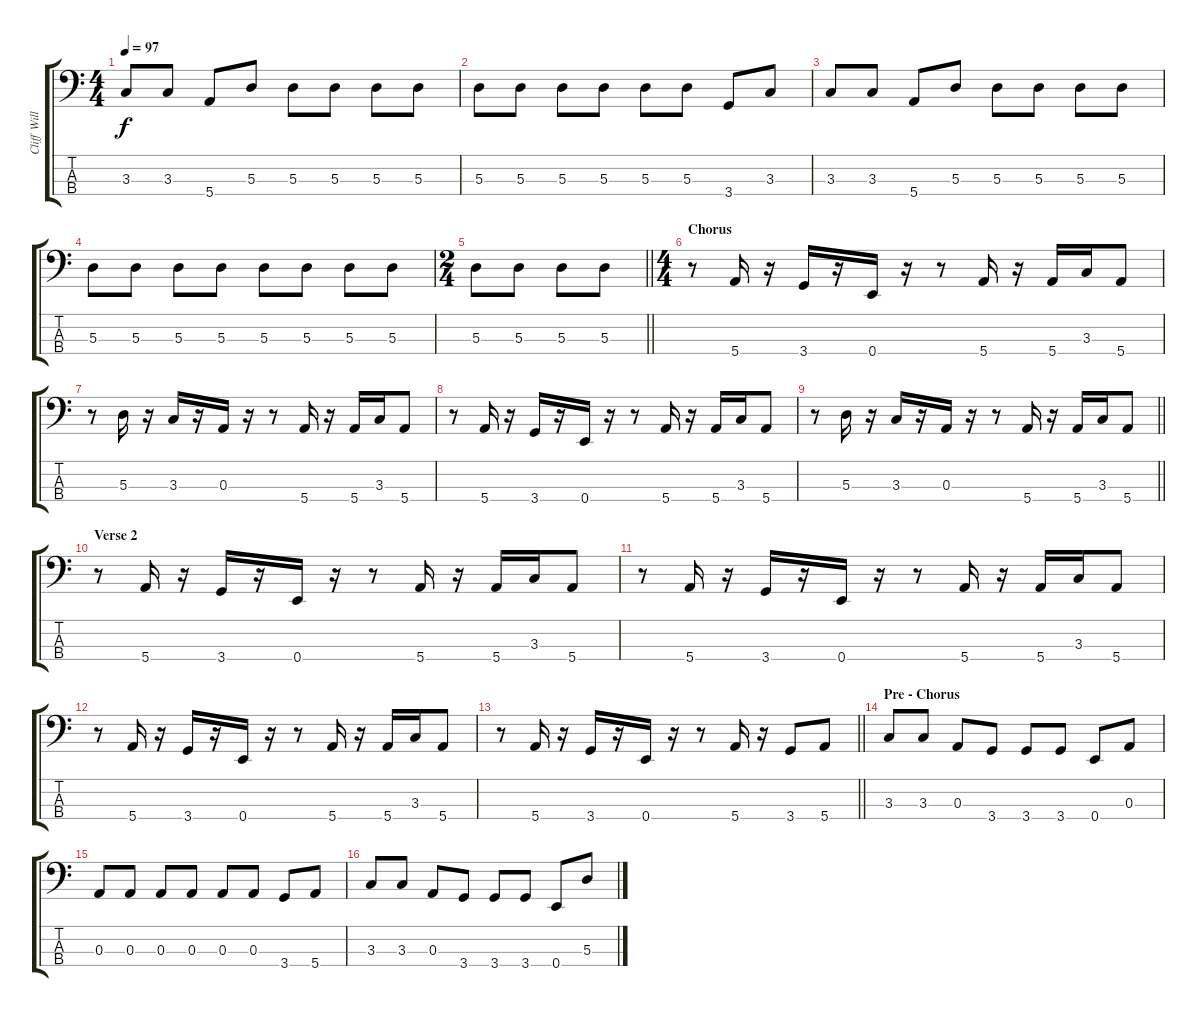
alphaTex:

\track ("Cliff Williams - Bass" "Cliff Will") {instrument electricbassfinger}
\staff {score tabs}
\tuning (G2 D2 A1 E1) {hide}
\ts (4 4)
\tempo 97
\clef f4
\ks c
3.3.8{dy f} 3.3.8 5.4.8 5.3.8 5.3.8 5.3.8 5.3.8 5.3.8 |
5.3.8 5.3.8 5.3.8 5.3.8 5.3.8 5.3.8 3.4.8 3.3.8 |
3.3.8 3.3.8 5.4.8 5.3.8 5.3.8 5.3.8 5.3.8 5.3.8 |
5.3.8 5.3.8 5.3.8 5.3.8 5.3.8 5.3.8 5.3.8 5.3.8 |
\ts (2 4)
\barLineRight lightlight
5.3.8 5.3.8 5.3.8 5.3.8 |
\ts (4 4)
\section ("" "Chorus")
r.8 5.4.16 r.16 3.4.16 r.16 0.4.16 r.16 r.8 5.4.16 r.16 5.4.16 3.3.16 5.4.8 |
r.8 5.3.16 r.16 3.3.16 r.16 0.3.16 r.16 r.8 5.4.16 r.16 5.4.16 3.3.16 5.4.8 |
r.8 5.4.16 r.16 3.4.16 r.16 0.4.16 r.16 r.8 5.4.16 r.16 5.4.16 3.3.16 5.4.8 |
\barLineRight lightlight
r.8 5.3.16 r.16 3.3.16 r.16 0.3.16 r.16 r.8 5.4.16 r.16 5.4.16 3.3.16 5.4.8 |
\section ("" "Verse 2")
r.8 5.4.16 r.16 3.4.16 r.16 0.4.16 r.16 r.8 5.4.16 r.16 5.4.16 3.3.16 5.4.8 |
r.8 5.4.16 r.16 3.4.16 r.16 0.4.16 r.16 r.8 5.4.16 r.16 5.4.16 3.3.16 5.4.8 |
r.8 5.4.16 r.16 3.4.16 r.16 0.4.16 r.16 r.8 5.4.16 r.16 5.4.16 3.3.16 5.4.8 |
\barLineRight lightlight
r.8 5.4.16 r.16 3.4.16 r.16 0.4.16 r.16 r.8 5.4.16 r.16 3.4.8 5.4.8 |
\section ("" "Pre - Chorus")
3.3.8 3.3.8 0.3.8 3.4.8 3.4.8 3.4.8 0.4.8 0.3.8 |
0.3.8 0.3.8 0.3.8 0.3.8 0.3.8 0.3.8 3.4.8 5.4.8 |
3.3.8 3.3.8 0.3.8 3.4.8 3.4.8 3.4.8 0.4.8 5.3.8
